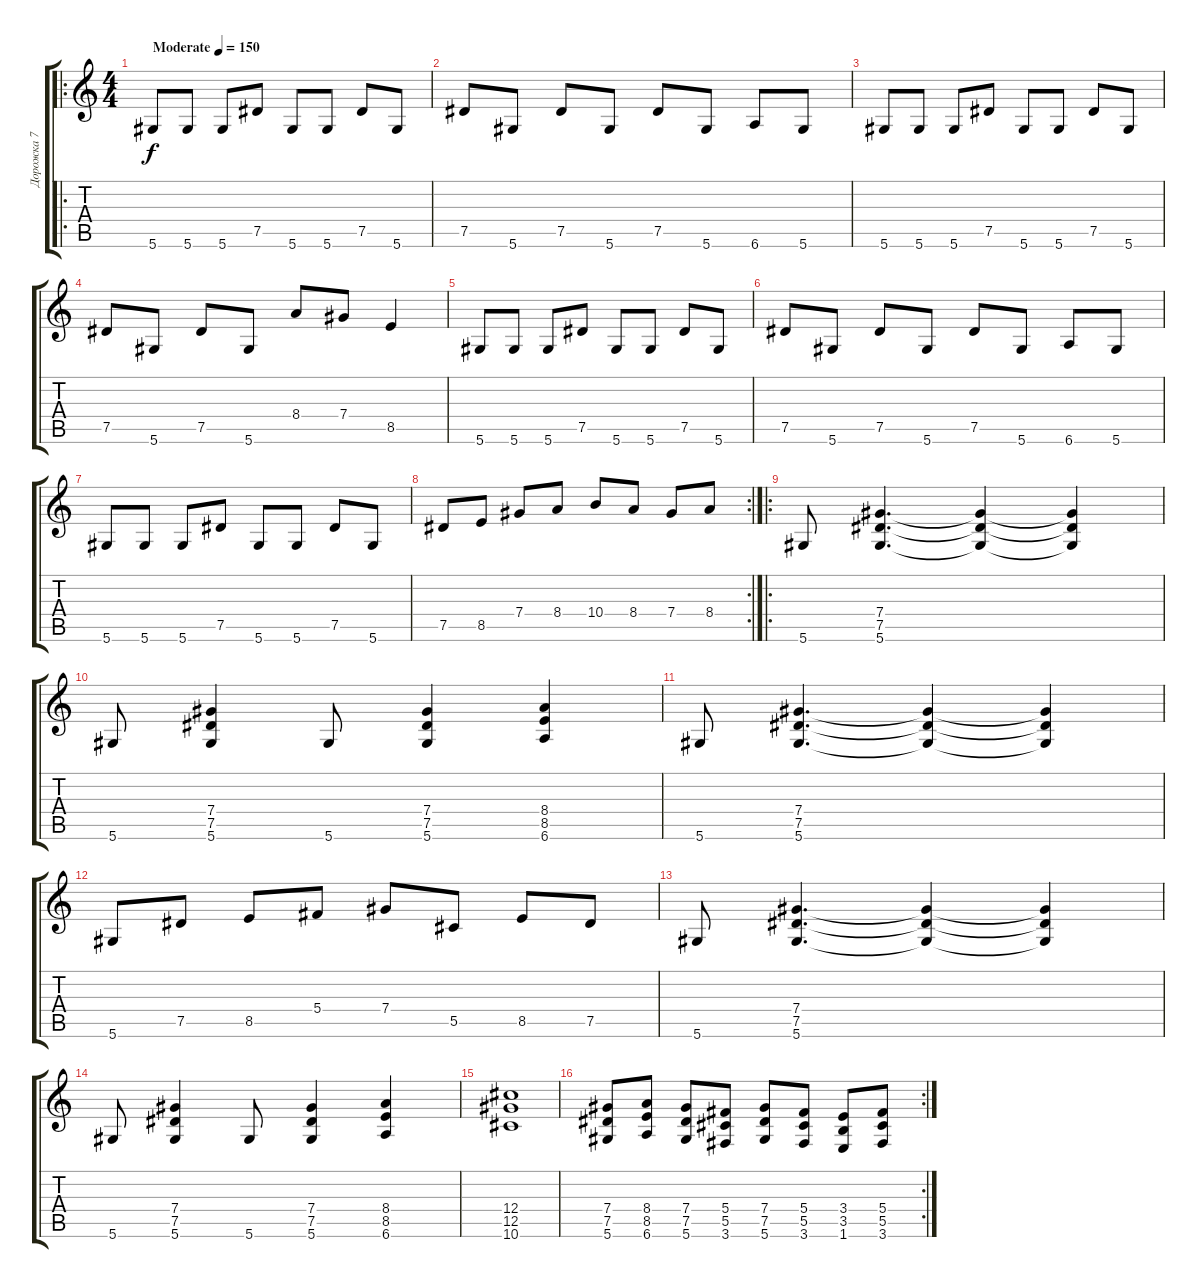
\track ("Дорожка 7" "Дорожка 7") {instrument distortionguitar}
\staff {score tabs}
\tuning (Eb4 Bb3 Gb3 Db3 Ab2 Eb2) {hide}
\ro
\ts (4 4)
\tempo (150 "Moderate")
\clef g2
\ks c
5.6.8{dy f instrument distortionguitar} 5.6.8 5.6.8 7.5.8 5.6.8 5.6.8 7.5.8 5.6.8 |
7.5.8 5.6.8 7.5.8 5.6.8 7.5.8 5.6.8 6.6.8 5.6.8 |
5.6.8 5.6.8 5.6.8 7.5.8 5.6.8 5.6.8 7.5.8 5.6.8 |
7.5.8 5.6.8 7.5.8 5.6.8 8.4.8 7.4.8 8.5.4 |
5.6.8 5.6.8 5.6.8 7.5.8 5.6.8 5.6.8 7.5.8 5.6.8 |
7.5.8 5.6.8 7.5.8 5.6.8 7.5.8 5.6.8 6.6.8 5.6.8 |
5.6.8 5.6.8 5.6.8 7.5.8 5.6.8 5.6.8 7.5.8 5.6.8 |
\rc 2
7.5.8 8.5.8 7.4.8 8.4.8 10.4.8 8.4.8 7.4.8 8.4.8 |
\ro
5.6.8 (7.4 7.5 5.6).4{d} (7.4{t} 7.5{t} 5.6{t}).4 (7.4{t} 7.5{t} 5.6{t}).4 |
5.6.8 (7.4 7.5 5.6).4 5.6.8 (7.4 7.5 5.6).4 (8.4 8.5 6.6).4 |
5.6.8 (7.4 7.5 5.6).4{d} (7.4{t} 7.5{t} 5.6{t}).4 (7.4{t} 7.5{t} 5.6{t}).4 |
5.6.8 7.5.8 8.5.8 5.4.8 7.4.8 5.5.8 8.5.8 7.5.8 |
5.6.8 (7.4 7.5 5.6).4{d} (7.4{t} 7.5{t} 5.6{t}).4 (7.4{t} 7.5{t} 5.6{t}).4 |
5.6.8 (7.4 7.5 5.6).4 5.6.8 (7.4 7.5 5.6).4 (8.4 8.5 6.6).4 |
(12.4 12.5 10.6).1 |
\rc 2
(7.4 7.5 5.6).8 (8.4 8.5 6.6).8 (7.4 7.5 5.6).8 (5.4 5.5 3.6).8 (7.4 7.5 5.6).8 (5.4 5.5 3.6).8 (3.4 3.5 1.6).8 (5.4 5.5 3.6).8
